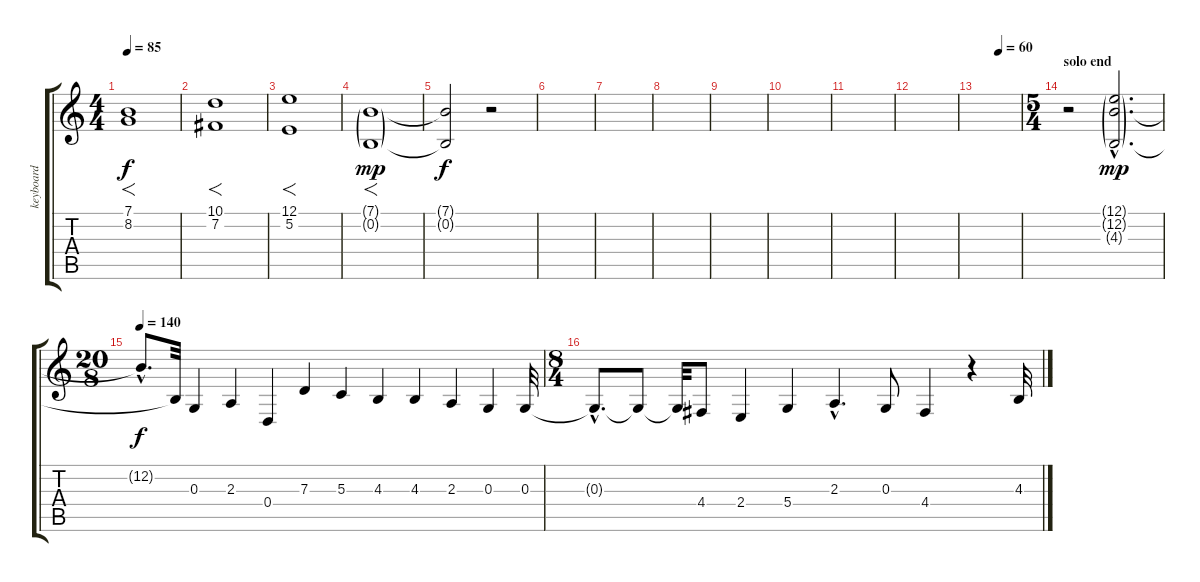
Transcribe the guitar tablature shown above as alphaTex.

\track ("keyboard" "keyboard") {instrument stringensemble1}
\staff {score tabs}
\tuning (E4 B3 G3 D3 A2 E2) {hide}
\ts (4 4)
\tempo 85
\clef g2
\ks c
(7.1 8.2).1{f dy f} |
(10.1 7.2).1{f} |
(12.1 5.2).1{f} |
(7.1{g} 0.2{g}).1{f dy mp} |
(7.1{t} 0.2{t}).2{dy f} r.2 |
|
|
|
|
|
|
|
\tempo (60 0.5)
|
\ts (5 4)
\section ("" "solo end")
r.2 (12.1{g hac} 12.2{g hac} 4.3{g hac}).2{d dy mp} |
\ts (20 8)
\tempo 140
12.2{hac t}.8{d dy f balance 11 instrument lead1square} 4.3{t}.32 0.3.4 2.3.4 0.4.4 7.3.4 5.3.4 4.3.4 4.3.4 2.3.4 0.3.4 0.3.32 |
\ts (8 4)
0.3{hac t}.8{d} 0.3{t}.8 0.3{t}.32 4.4.8 2.4.4 5.4.4 2.3{hac}.4{d} 0.3.8 4.4.4 r.4 4.3.32
